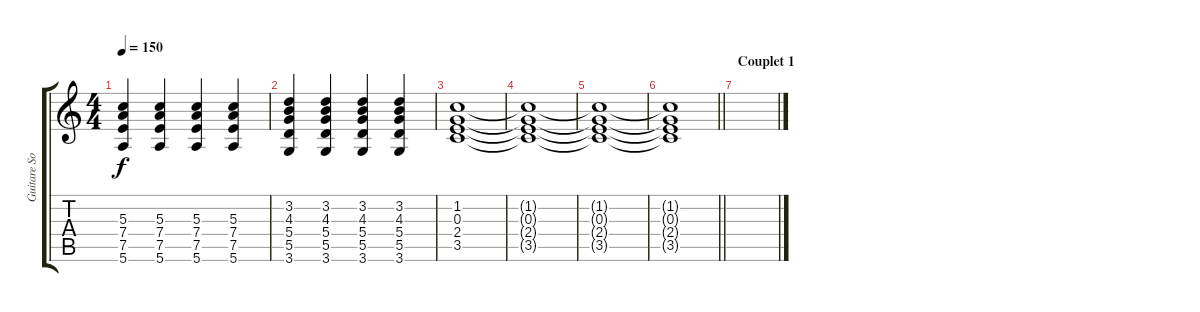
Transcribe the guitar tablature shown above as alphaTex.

\track ("Guitare Soliste" "Guitare So") {instrument distortionguitar}
\staff {score tabs}
\tuning (E4 B3 G3 D3 A2 E2) {hide}
\ts (4 4)
\tempo 150
\clef g2
\ks c
(5.3 7.4 7.5 5.6).4{dy f} (5.3 7.4 7.5 5.6).4 (5.3 7.4 7.5 5.6).4 (5.3 7.4 7.5 5.6).4 |
(3.2 4.3 5.4 5.5 3.6).4 (3.2 4.3 5.4 5.5 3.6).4 (3.2 4.3 5.4 5.5 3.6).4 (3.2 4.3 5.4 5.5 3.6).4 |
(1.2 0.3 2.4 3.5).1{volume 4} |
(1.2{t} 0.3{t} 2.4{t} 3.5{t}).1 |
(1.2{t} 0.3{t} 2.4{t} 3.5{t}).1 |
\barLineRight lightlight
(1.2{t} 0.3{t} 2.4{t} 3.5{t}).1 |
\section ("" "Couplet 1")
